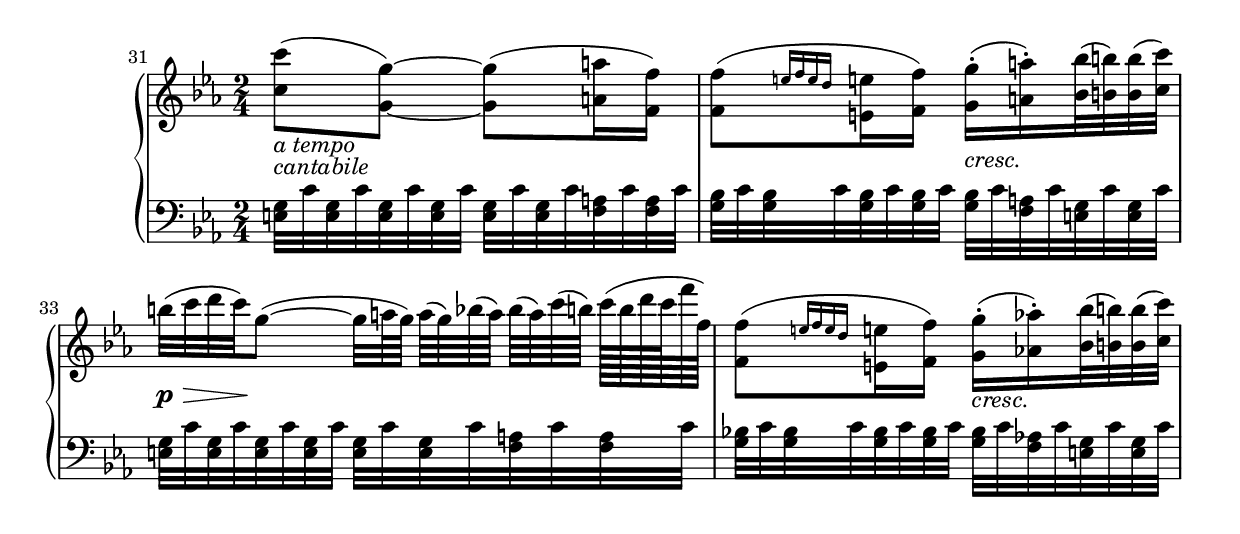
%% DO NOT EDIT this file manually; it is automatically
%% generated from LSR http://lsr.di.unimi.it
%% Make any changes in LSR itself, or in Documentation/snippets/new/ ,
%% and then run scripts/auxiliar/makelsr.py
%%
%% This file is in the public domain.
\version "2.18.0"

\header {
  lsrtags = "headword"

  texidoc = "
Rhythms headword

"
  doctitle = "Rhythms headword"
} % begin verbatim

%% http://lsr.di.unimi.it/LSR/Item?id=822
%% see also http://lilypond.org/doc/v2.18/Documentation/notation/rhythms

% Beethoven, Op. 81a
% Piano sonata 26 - Das Lebewohl
% Movt II - Abwesenheit
% Measures 31 - 34

\include "english.ly"

\layout {
  \context {
    \Score
    \override SpacingSpanner.base-shortest-duration =
      #(ly:make-moment 1/40)
      %\override SpacingSpanner.strict-grace-spacing = ##t
  }
}

\new PianoStaff <<

   % RH Staff
   \new Staff {
      \clef treble
      \key c \minor
      \time 2/4
      \set Score.currentBarNumber = #31

      <c''' c''>8 ( -\markup {
        \override #'(baseline-skip . 2) \italic \column {
          \line { a tempo }
          cantabile
        }
      }
      <g'' g'>8 )
      ~
      <g'' g'>8 (
      <a'' a'>16
      <f'' f'>16 )

      |

      \afterGrace
         <f'' f'>8 [ (
         {
            e''16 [
            f''16
            e''16
            d''16 ]
         }
      <e''! e'>16
      <f'' f'>16 ] )
      \once \override TextScript.padding = #3.8
      <g'' g'>16 ( \staccato -\markup { \italic cresc. }
      <a'' a'>16 ) \staccato
      <bf'' bf'>32  (
      <b'' b'>32 )
      <b'' b'>32 (
      <c''' c''>32 )

      |

      \once \override DynamicLineSpanner.padding = #2
      b''32 ( \p \>
      c'''32
      d'''32
      c'''32 ) \!
      g''8 (
      ~
      g''32 [
      a''64
      g''64 ) ]

      a''64 ( [
      g''64 )
      bf''64 (
      a''64 ) ]

      bf''64 ( [
      a''64 )
      c'''64 (
      b''64 ) ]

      c'''128 ( [
      b''128
      d'''128
      c'''128
      f'''64
      f''64 ) ]

      |

      \afterGrace
         <f'' f'>8 [ (
         {
            e''16 [
            f''16
            e''16
            d''16 ]
         }
      <e''! e'>16
      <f'' f'>16 ] )
      <g'' g'>16 ( \staccato -\markup { \italic cresc. }
      <af''! af'!>16 ) \staccato
      <bf'' bf'>32  (
      <b'' b'>32 )
      <b'' b'>32 (
      <c''' c''>32 )
   }

   % LH Staff
   \new Staff {
      \clef bass
      \key c \minor
      \time 2/4

      <g e>32
      c'32
      <g e>32
      c'32

      <g e>32
      c'32
      <g e>32
      c'32

      <g e>32
      c'32
      <g e>32
      c'32

      <a f>32
      c'32
      <a f>32
      c'32

      |

      <bf g>32
      c'32
      <bf g>32
      c'32

      <bf g>32
      c'32
      <bf g>32
      c'32

      <bf g>32
      c'32
      <a f>32
      c'32

      <g e>32
      c'32
      <g e>32
      c'32

      |

      <g e>32
      c'32
      <g e>32
      c'32

      <g e>32
      c'32
      <g e>32
      c'32

      <g e>32
      c'32
      <g e>32
      c'32

      <a f>32
      c'32
      <a f>32
      c'32

      |

      <bf! g>32
      c'32
      <bf g>32
      c'32

      <bf g>32
      c'32
      <bf g>32
      c'32

      <bf g>32
      c'32
      <af! f>32
      c'32

      <g e>32
      c'32
      <g e>32
      c'32
   }
>>
